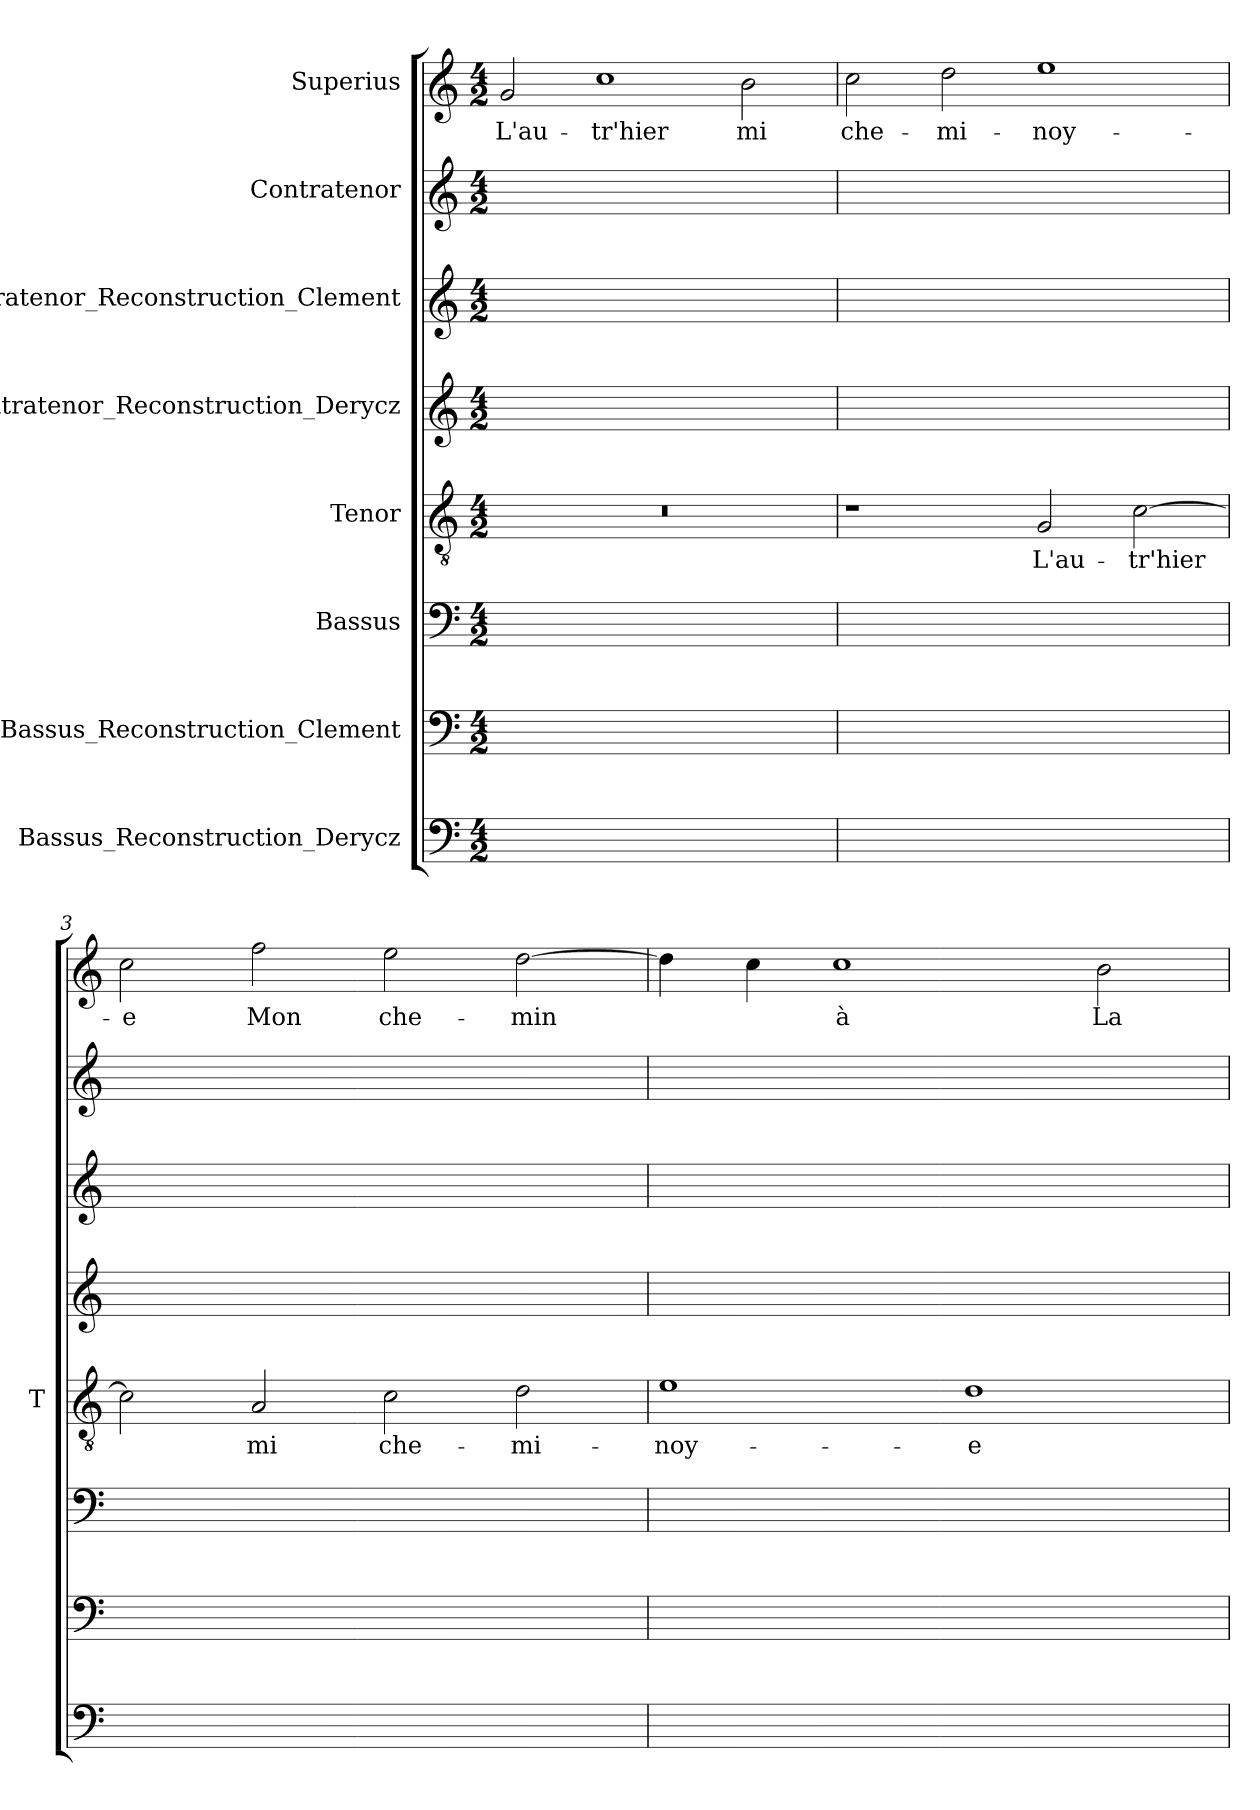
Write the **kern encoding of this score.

**kern	**kern	**kern	**kern	**text	**kern	**kern	**kern	**kern	**text
*part8	*part7	*part6	*part5	*part5	*part4	*part3	*part2	*part1	*part1
*staff8	*staff7	*staff6	*staff5	*staff5	*staff4	*staff3	*staff2	*staff1	*staff1
*I"Bassus_Reconstruction_Derycz	*I"Bassus_Reconstruction_Clement	*I"Bassus	*I"Tenor	*	*I"Contratenor_Reconstruction_Derycz	*I"Contratenor_Reconstruction_Clement	*I"Contratenor	*I"Superius	*
*	*	*	*I'T	*	*	*	*	*	*
*clefF4	*clefF4	*clefF4	*clefGv2	*	*clefG2	*clefG2	*clefG2	*clefG2	*
*k[]	*k[]	*k[]	*k[]	*	*k[]	*k[]	*k[]	*k[]	*
*M4/2	*M4/2	*M4/2	*M4/2	*	*M4/2	*M4/2	*M4/2	*M4/2	*
=1	=1	=1	=1	=1	=1	=1	=1	=1	=1
0ryy	0ryy	0ryy	0r	.	0ryy	0ryy	0ryy	2g	L'au-
.	.	.	.	.	.	.	.	1cc	-tr'hier
.	.	.	.	.	.	.	.	2b	-mi
=2	=2	=2	=2	=2	=2	=2	=2	=2	=2
0ryy	0ryy	0ryy	1r	.	0ryy	0ryy	0ryy	2cc	che-
.	.	.	.	.	.	.	.	2dd	mi-
.	.	.	2G	L'au-	.	.	.	1ee	noy-
.	.	.	[2c	-tr'hier	.	.	.	.	.
=3	=3	=3	=3	=3	=3	=3	=3	=3	=3
0ryy	0ryy	0ryy	2c]	.	0ryy	0ryy	0ryy	2cc	-e
.	.	.	2A	-mi	.	.	.	2ff	-Mon
.	.	.	2c	che-	.	.	.	2ee	che-
.	.	.	2d	mi-	.	.	.	[2dd	-min
=4	=4	=4	=4	=4	=4	=4	=4	=4	=4
0ryy	0ryy	0ryy	1e	noy-	0ryy	0ryy	0ryy	4dd]	.
.	.	.	.	.	.	.	.	4cc	.
.	.	.	.	.	.	.	.	1cc	-à
.	.	.	1d	-e	.	.	.	.	.
.	.	.	.	.	.	.	.	2b	La-
=	=	=	=	=	=	=	=	=	=
*-	*-	*-	*-	*-	*-	*-	*-	*-	*-
